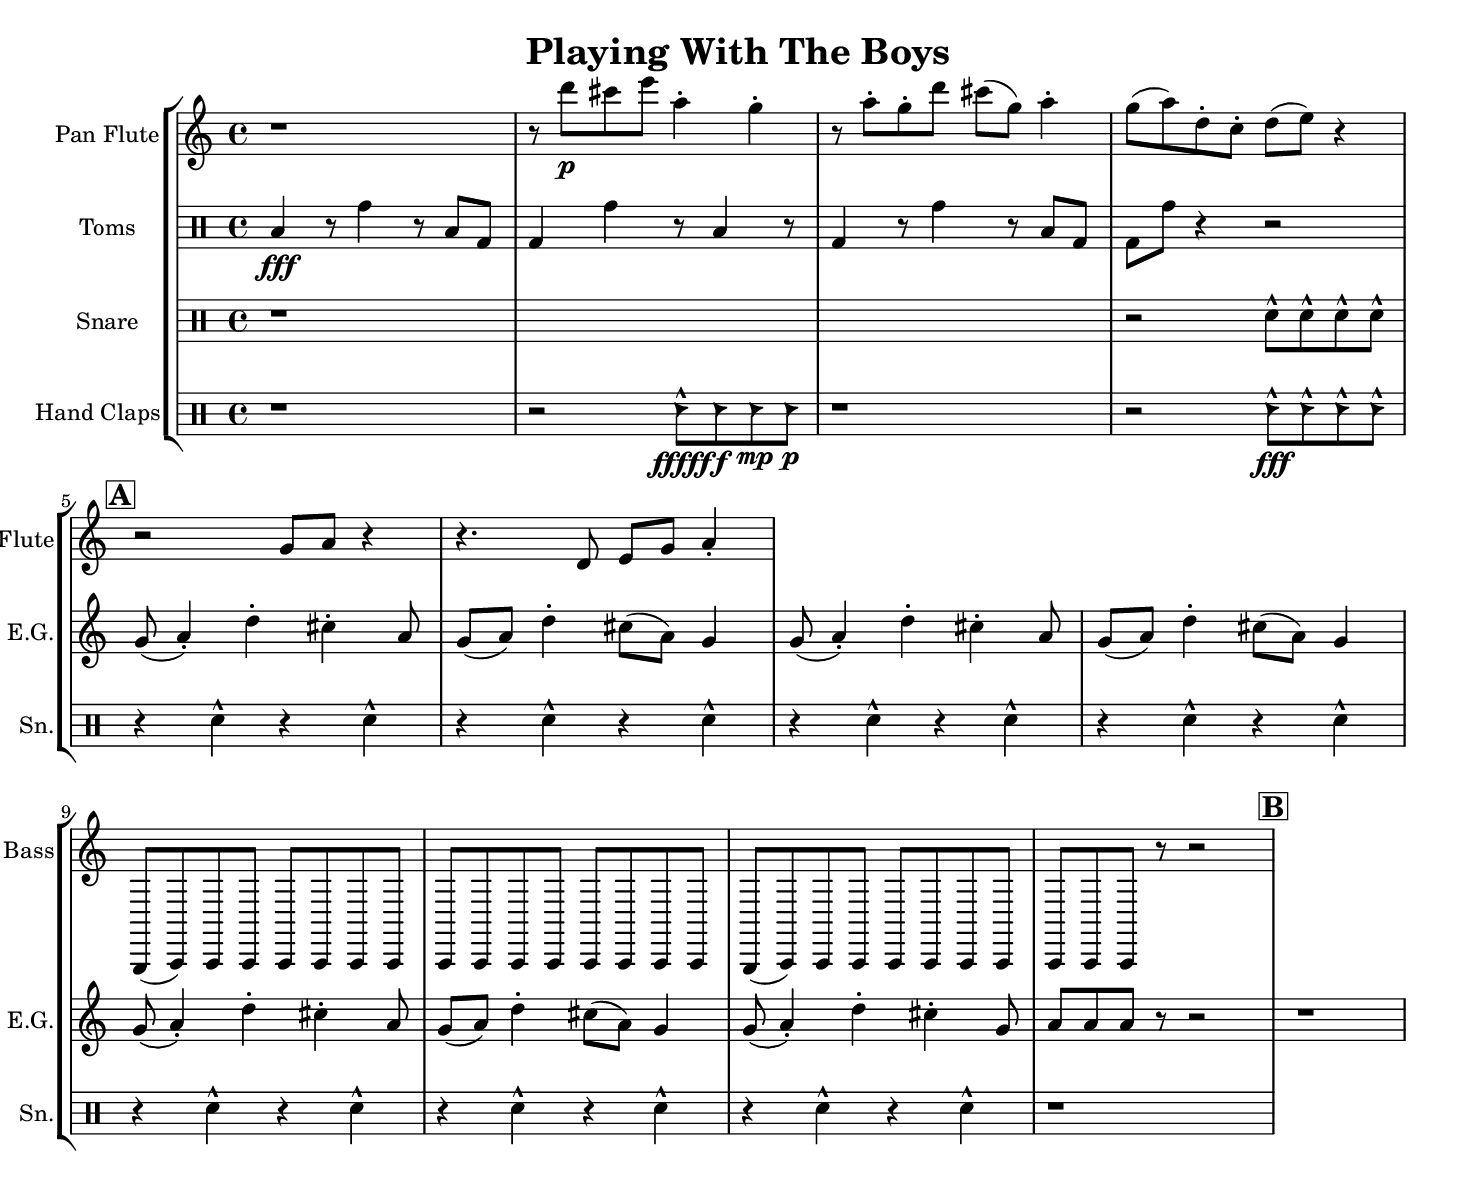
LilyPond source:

\version "2.20.0"  % necessary for upgrading to future LilyPond versions.

#(set-default-paper-size "b4")

\header{
  title = "Playing With The Boys"
}

\score {
  \layout {
    \context {
      \RemoveEmptyStaffContext
      \override VerticalAxisGroup.remove-first = ##t
    }
  }

  \midi {
    \tempo 4 = 140
  }

  \new StaffGroup <<
    \new Staff \with {
      instrumentName = "Pan Flute"
      shortInstrumentName = "Flute"
      midiInstrument = #"pan flute"
    } \relative c''' {
      \set Score.markFormatter = #format-mark-box-alphabet

      r1

      r8 d\p cis e a,4-. g-.
      r8 a-. g-. d' cis( g) a4-.
      g8( a) d,-. c-. d( e) r4
      \break

      % 5 // A
      \mark \default
      r2 g,8 a r4
      r4. d,8 e g a4-.
    }

    \new Staff \with {
      instrumentName = "Electric Bass"
      shortInstrumentName = "Bass"
      midiInstrument = #"electric bass (finger)"
    } \relative c, {
      r1 * 4

      % 5 // A
      r1 * 4

      % todo: noise
      % 9
      g8( a) a a a a a a
      a a a a a a a a
      % 11
      g8( a) a a a a a a
      a a a r8 r2

      % 13 // B
    }

    \new Staff \with {
      instrumentName = "Electric Guitar"
      shortInstrumentName = "E.G."
      midiInstrument = #"overdriven guitar"
    } \relative c'' {
      r1 * 4

      % 5 // A
      \repeat unfold 2 {
        g8( a4-.) d-. cis4-. a8
        g( a) d4-. cis8( a) g4
      }
      \break

      % 9
      g8( a4-.) d-. cis4-. a8
      g( a) d4-. cis8( a) g4
      g8( a4-.) d-. cis4-. g8
      a a a r r2

      % 13 // B
      \mark \default
      r1
    }

    \new DrumStaff \with {
      instrumentName = "Toms"
      midiInstrument = #"melodic tom"
      shortInstrumentName = "Toms"
    } \drummode {
      toml4\fff r8 tomh4 r8 toml8 bd
      bd4 tomh r8 toml4 r8
      bd4 r8 tomh4 r8 toml8 bd
      bd tomh r4 r2

      % 5 // A
    }

    \new DrumStaff \with {
      instrumentName = "Snare"
      shortInstrumentName = "Sn."
    } \drummode {
      r1 * 3
      r2 sne8-^ sne-^ sne-^ sne-^

      % 5 // A
      \repeat unfold 7 {
        r4 sne-^ r4 sne-^
      }

      % 13 // B
      r1
    }

    \new DrumStaff \with {
      instrumentName = "Hand Claps"
      shortInstrumentName = "H.C."
    } \drummode {
      r1
      r2 hc8-^\fffff hc\f hc\mp hc\p
      r1
      r2 hc8-^\fff hc8-^ hc8-^ hc8-^

      % 5 // A
    }
  >>
}